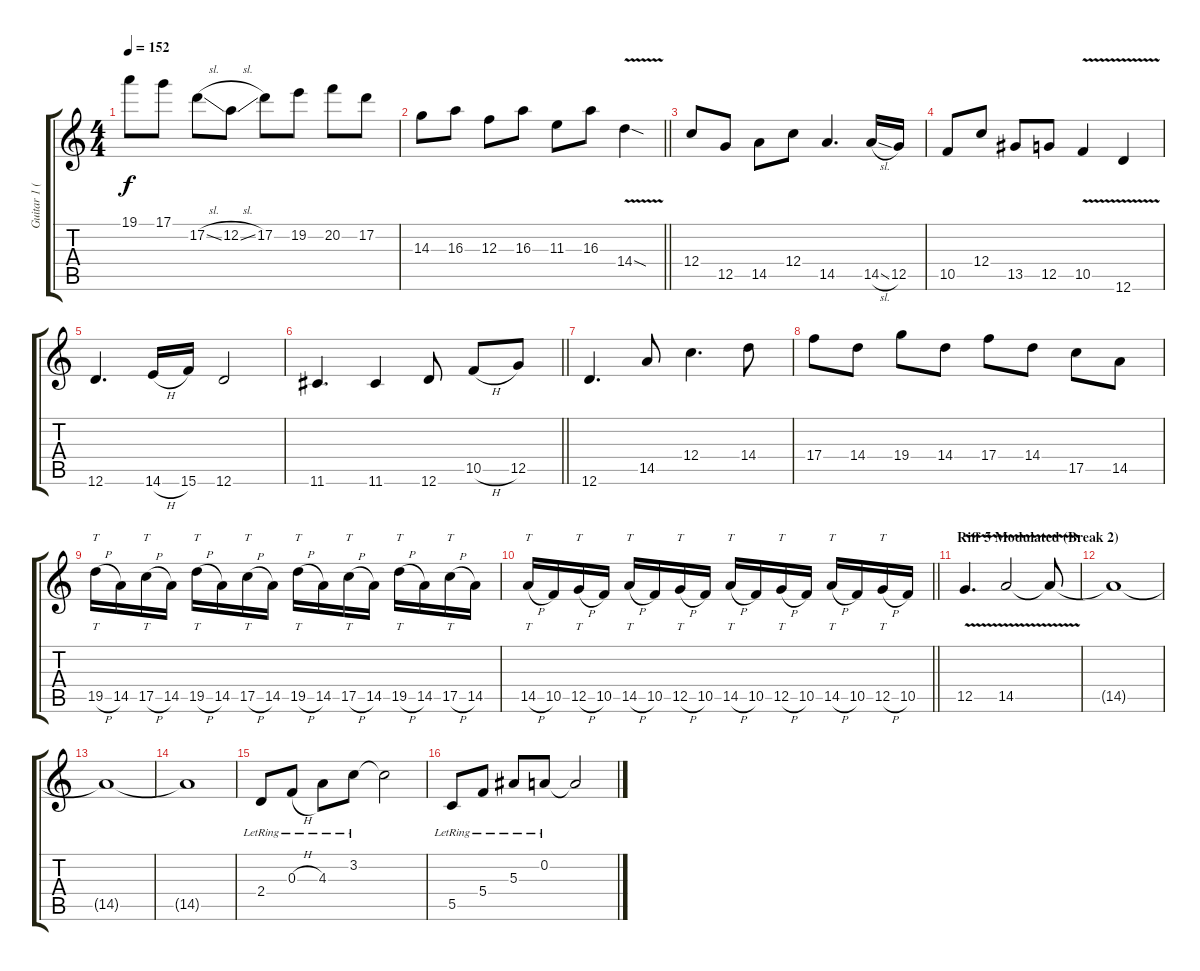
\track ("Guitar 1 (Lead)" "Guitar 1 (") {instrument distortionguitar}
\staff {score tabs}
\tuning (D4 A3 F3 C3 G2 D2) {hide}
\ts (4 4)
\tempo 152
\clef g2
\ks c
19.1.8{dy f} 17.1.8 17.2{sl}.8 12.2{sl}.8 17.2.8 19.2.8 20.2.8 17.2.8 |
\barLineRight lightlight
14.3.8 16.3.8 12.3.8 16.3.8 11.3.8 16.3.8 14.4{v sod}.4 |
12.4.8 12.5.8 14.5.8 12.4.8 14.5.4{d} 14.5{sl}.16 12.5.16 |
10.5.8 12.4.8 13.5.8 12.5.8 10.5{v}.4 12.6{v}.4 |
12.6.4{d} 14.6{h}.16 15.6.16 12.6.2 |
\barLineRight lightlight
11.6.4{d} 11.6.4 12.6.8 10.5{h}.8 12.5.8 |
12.6.4{d} 14.5.8 12.4.4{d} 14.4.8 |
17.4.8 14.4.8 19.4.8 14.4.8 17.4.8 14.4.8 17.5.8 14.5.8 |
19.5{h}.16{tt} 14.5.16 17.5{h}.16{tt} 14.5.16 19.5{h}.16{tt} 14.5.16 17.5{h}.16{tt} 14.5.16 19.5{h}.16{tt} 14.5.16 17.5{h}.16{tt} 14.5.16 19.5{h}.16{tt} 14.5.16 17.5{h}.16{tt} 14.5.16 |
\barLineRight lightlight
14.5{h}.16{tt} 10.5.16 12.5{h}.16{tt} 10.5.16 14.5{h}.16{tt} 10.5.16 12.5{h}.16{tt} 10.5.16 14.5{h}.16{tt} 10.5.16 12.5{h}.16{tt} 10.5.16 14.5{h}.16{tt} 10.5.16 12.5{h}.16{tt} 10.5.16 |
\section ("" "Riff 5 Modulated (Break 2)")
12.5{v}.4{d} 14.5{v}.2{volume 8} 14.5{t}.8 |
14.5{t}.1 |
14.5{t}.1 |
14.5{t}.1 |
2.4{lr}.8{volume 13} 0.3{h lr}.8 4.3{lr}.8 3.2{lr}.8 3.2{t}.2 |
5.5{lr}.8 5.4{lr}.8 5.3{lr}.8 0.2{lr}.8 0.2{t}.2
